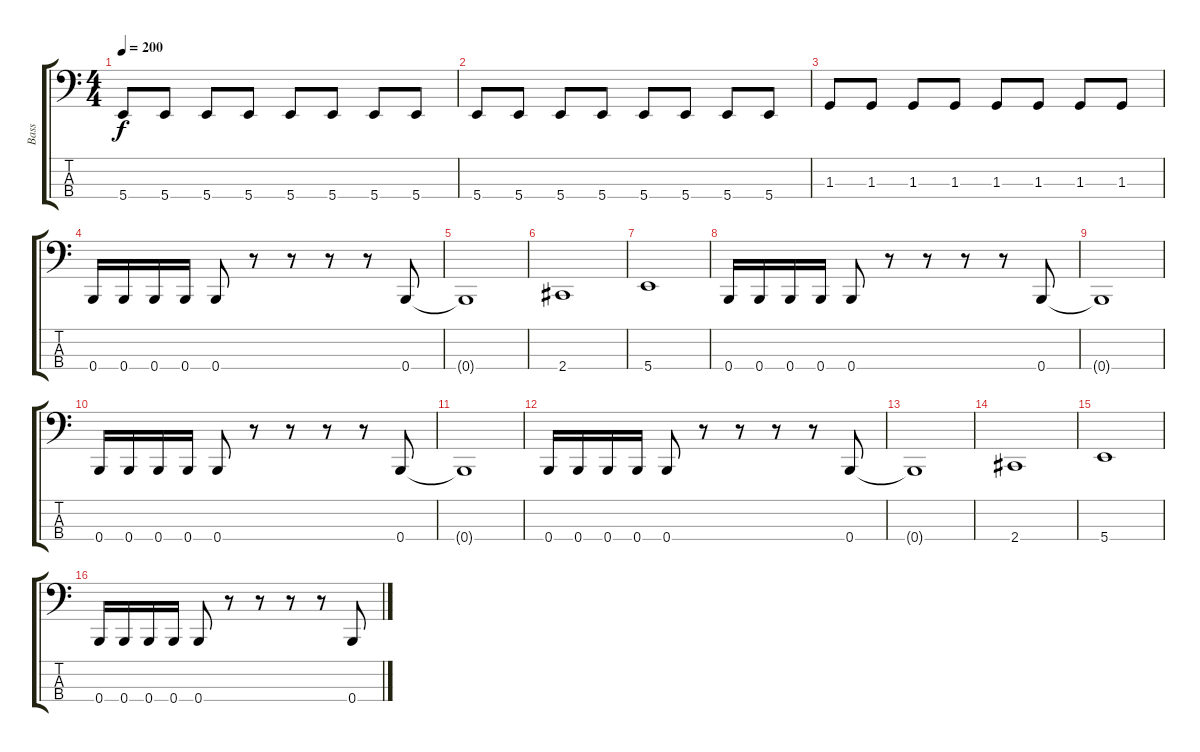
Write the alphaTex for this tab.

\track ("Bass" "Bass") {instrument electricbassfinger}
\staff {score tabs}
\tuning (E2 B1 Gb1 B0) {hide}
\ts (4 4)
\tempo 200
\clef f4
\ks c
5.4.8{dy f} 5.4.8 5.4.8 5.4.8 5.4.8 5.4.8 5.4.8 5.4.8 |
5.4.8 5.4.8 5.4.8 5.4.8 5.4.8 5.4.8 5.4.8 5.4.8 |
1.3.8 1.3.8 1.3.8 1.3.8 1.3.8 1.3.8 1.3.8 1.3.8 |
0.4.16 0.4.16 0.4.16 0.4.16 0.4.8 r.8 r.8 r.8 r.8 0.4.8 |
0.4{t}.1 |
2.4.1 |
5.4.1 |
0.4.16 0.4.16 0.4.16 0.4.16 0.4.8 r.8 r.8 r.8 r.8 0.4.8 |
0.4{t}.1 |
0.4.16 0.4.16 0.4.16 0.4.16 0.4.8 r.8 r.8 r.8 r.8 0.4.8 |
0.4{t}.1 |
0.4.16 0.4.16 0.4.16 0.4.16 0.4.8 r.8 r.8 r.8 r.8 0.4.8 |
0.4{t}.1 |
2.4.1 |
5.4.1 |
0.4.16 0.4.16 0.4.16 0.4.16 0.4.8 r.8 r.8 r.8 r.8 0.4.8
